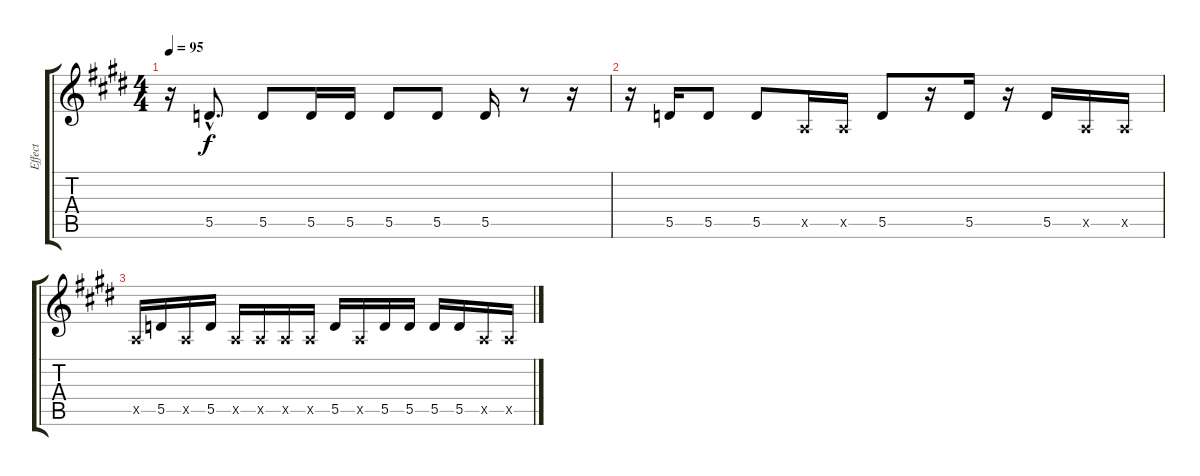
\track ("Effect" "Effect") {instrument guitarharmonics}
\staff {score tabs}
\tuning (E4 B3 G3 D3 A2 E2) {hide}
\ts (4 4)
\tempo 95
\clef g2
\ks e
r.16{dy f} 5.5{hac}.8{d} 5.5.8 5.5.16 5.5.16 5.5.8 5.5.8 5.5.16 r.8 r.16 |
r.16 5.5.16 5.5.8 5.5.8 0.5{x}.16 0.5{x}.16 5.5.8 r.16 5.5.16 r.16 5.5.16 0.5{x}.16 0.5{x}.16 |
0.5{x}.16 5.5.16 0.5{x}.16 5.5.16 0.5{x}.16 0.5{x}.16 0.5{x}.16 0.5{x}.16 5.5.16 0.5{x}.16 5.5.16 5.5.16 5.5.16 5.5.16 0.5{x}.16 0.5{x}.16
